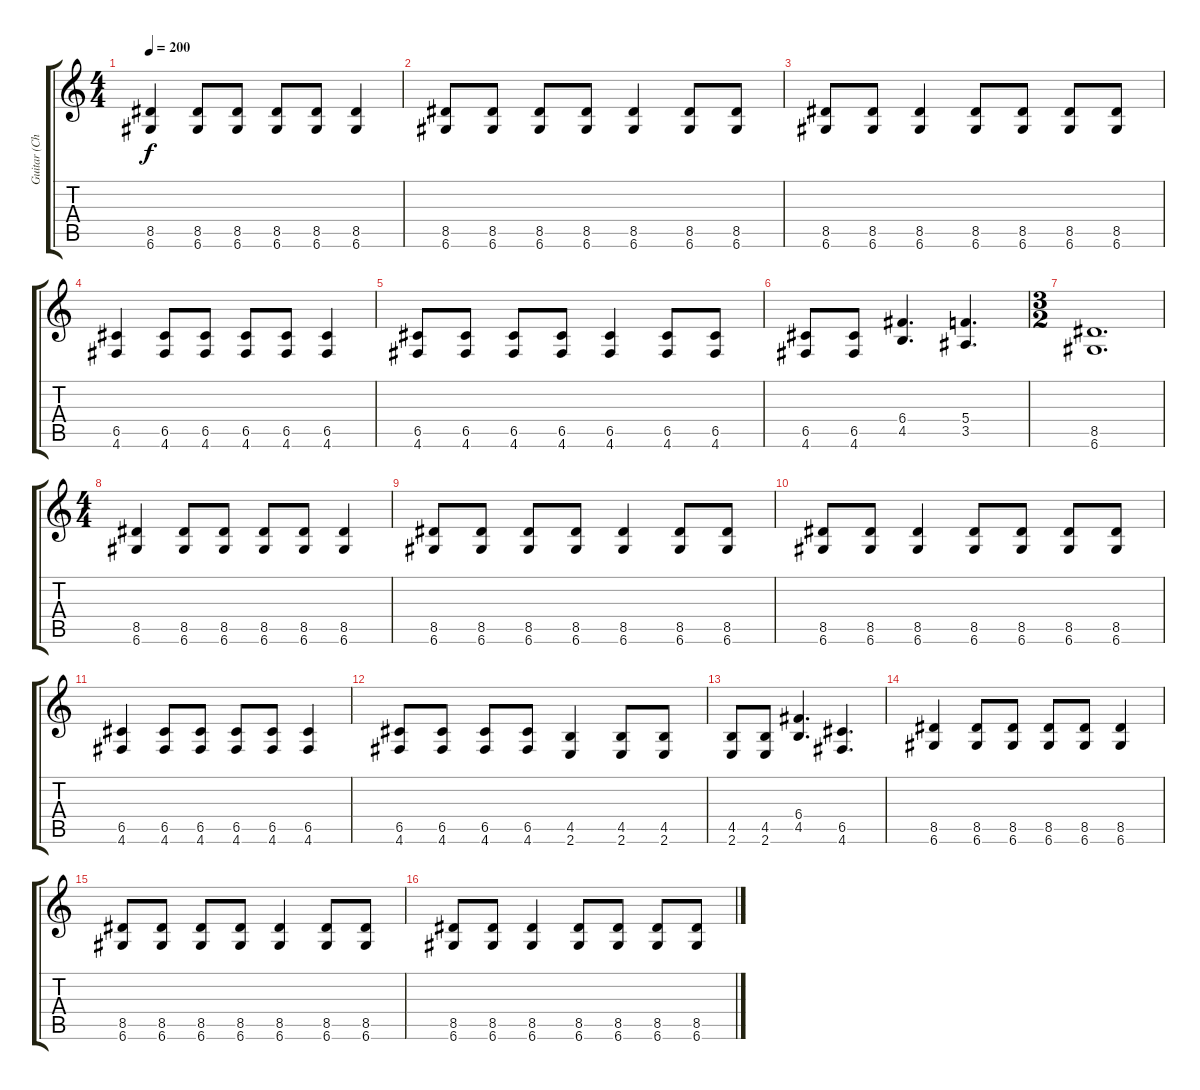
\track ("Guitar (Chord)" "Guitar (Ch") {instrument distortionguitar}
\staff {score tabs}
\tuning (D4 A3 F3 C3 G2 D2) {hide}
\ts (4 4)
\tempo 200
\clef g2
\ks c
(8.5 6.6).4{dy f} (8.5 6.6).8 (8.5 6.6).8 (8.5 6.6).8 (8.5 6.6).8 (8.5 6.6).4 |
(8.5 6.6).8 (8.5 6.6).8 (8.5 6.6).8 (8.5 6.6).8 (8.5 6.6).4 (8.5 6.6).8 (8.5 6.6).8 |
(8.5 6.6).8 (8.5 6.6).8 (8.5 6.6).4 (8.5 6.6).8 (8.5 6.6).8 (8.5 6.6).8 (8.5 6.6).8 |
(6.5 4.6).4 (6.5 4.6).8 (6.5 4.6).8 (6.5 4.6).8 (6.5 4.6).8 (6.5 4.6).4 |
(6.5 4.6).8 (6.5 4.6).8 (6.5 4.6).8 (6.5 4.6).8 (6.5 4.6).4 (6.5 4.6).8 (6.5 4.6).8 |
(6.5 4.6).8 (6.5 4.6).8 (6.4 4.5).4{d} (5.4 3.5).4{d} |
\ts (3 2)
(8.5 6.6).1{d} |
\ts (4 4)
(8.5 6.6).4 (8.5 6.6).8 (8.5 6.6).8 (8.5 6.6).8 (8.5 6.6).8 (8.5 6.6).4 |
(8.5 6.6).8 (8.5 6.6).8 (8.5 6.6).8 (8.5 6.6).8 (8.5 6.6).4 (8.5 6.6).8 (8.5 6.6).8 |
(8.5 6.6).8 (8.5 6.6).8 (8.5 6.6).4 (8.5 6.6).8 (8.5 6.6).8 (8.5 6.6).8 (8.5 6.6).8 |
(6.5 4.6).4 (6.5 4.6).8 (6.5 4.6).8 (6.5 4.6).8 (6.5 4.6).8 (6.5 4.6).4 |
(6.5 4.6).8 (6.5 4.6).8 (6.5 4.6).8 (6.5 4.6).8 (4.5 2.6).4 (4.5 2.6).8 (4.5 2.6).8 |
(4.5 2.6).8 (4.5 2.6).8 (6.4 4.5).4{d} (6.5 4.6).4{d} |
(8.5 6.6).4 (8.5 6.6).8 (8.5 6.6).8 (8.5 6.6).8 (8.5 6.6).8 (8.5 6.6).4 |
(8.5 6.6).8 (8.5 6.6).8 (8.5 6.6).8 (8.5 6.6).8 (8.5 6.6).4 (8.5 6.6).8 (8.5 6.6).8 |
(8.5 6.6).8 (8.5 6.6).8 (8.5 6.6).4 (8.5 6.6).8 (8.5 6.6).8 (8.5 6.6).8 (8.5 6.6).8
